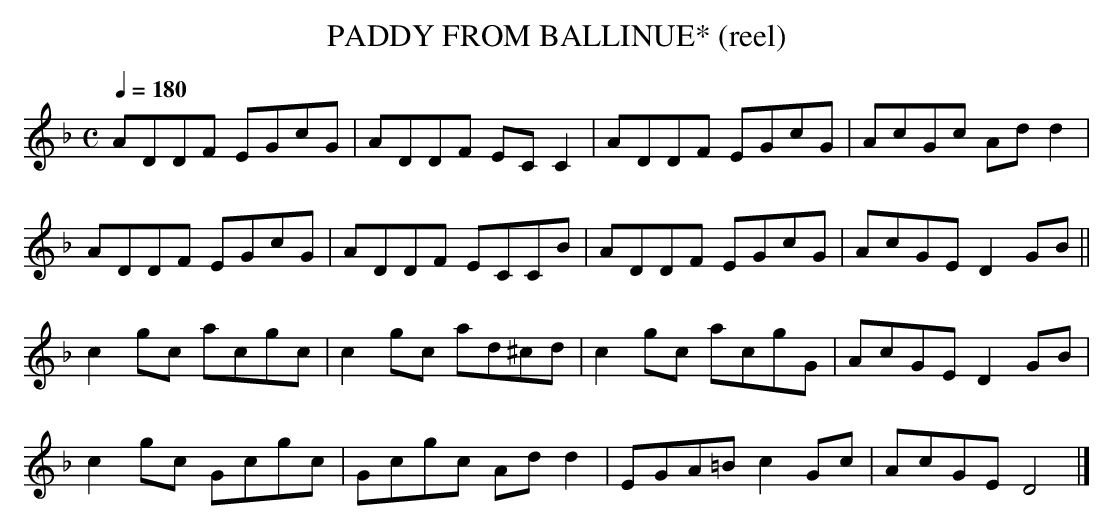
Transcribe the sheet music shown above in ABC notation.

X:1
T:PADDY FROM BALLINUE* (reel)
Q:1/4=180
M:C
K:Dm
ADDF EGcG|ADDF EC C2|ADDF EGcG|AcGc Add2|
ADDF EGcG|ADDF ECCB|ADDF EGcG|AcGE D2GB||
c2 gc acgc|c2 gc ad^cd|c2 gc acgG|AcGE D2GB|
c2 gc Gcgc|Gcgc Ad d2|EGA=B c2Gc|AcGE D4|]
